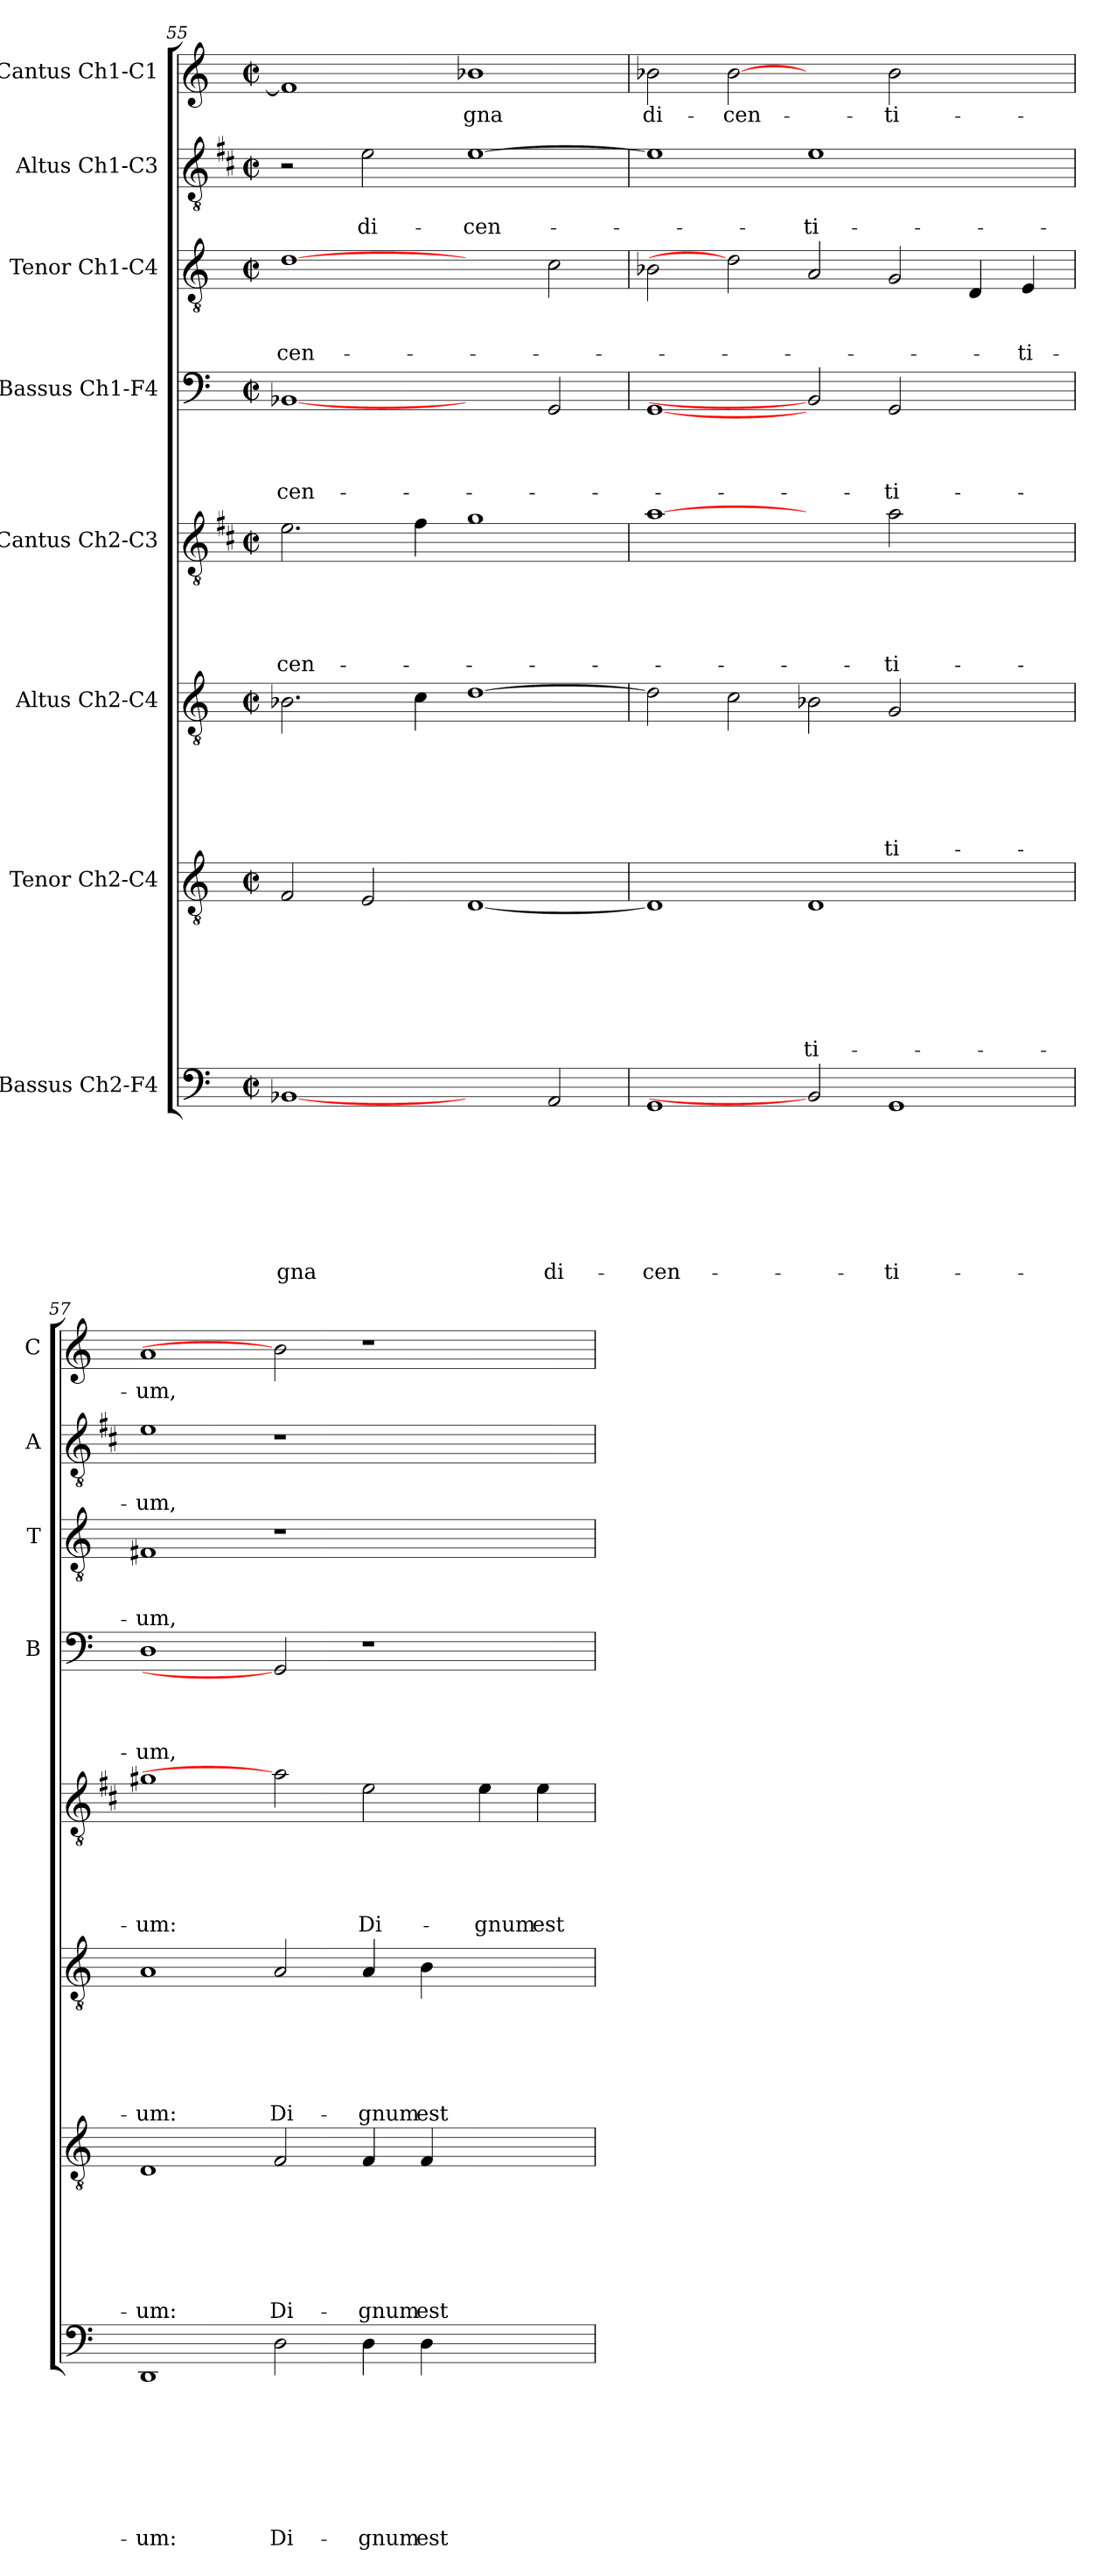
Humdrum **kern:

**kern	**text	**text	**text	**text	**text	**text	**text	**text	**kern	**text	**text	**text	**text	**text	**text	**text	**kern	**text	**text	**text	**text	**text	**text	**kern	**text	**text	**text	**text	**text	**kern	**text	**text	**text	**text	**kern	**text	**text	**text	**kern	**text	**text	**kern	**text
*part8	*part8	*part8	*part8	*part8	*part8	*part8	*part8	*part8	*part7	*part7	*part7	*part7	*part7	*part7	*part7	*part7	*part6	*part6	*part6	*part6	*part6	*part6	*part6	*part5	*part5	*part5	*part5	*part5	*part5	*part4	*part4	*part4	*part4	*part4	*part3	*part3	*part3	*part3	*part2	*part2	*part2	*part1	*part1
*staff8	*staff8	*staff8	*staff8	*staff8	*staff8	*staff8	*staff8	*staff8	*staff7	*staff7	*staff7	*staff7	*staff7	*staff7	*staff7	*staff7	*staff6	*staff6	*staff6	*staff6	*staff6	*staff6	*staff6	*staff5	*staff5	*staff5	*staff5	*staff5	*staff5	*staff4	*staff4	*staff4	*staff4	*staff4	*staff3	*staff3	*staff3	*staff3	*staff2	*staff2	*staff2	*staff1	*staff1
*I"Bassus Ch2-F4	*	*	*	*	*	*	*	*	*I"Tenor Ch2-C4	*	*	*	*	*	*	*	*I"Altus Ch2-C4	*	*	*	*	*	*	*I"Cantus Ch2-C3	*	*	*	*	*	*I"Bassus Ch1-F4	*	*	*	*	*I"Tenor Ch1-C4	*	*	*	*I"Altus Ch1-C3	*	*	*I"Cantus Ch1-C1	*
*	*	*	*	*	*	*	*	*	*	*	*	*	*	*	*	*	*	*	*	*	*	*	*	*	*	*	*	*	*	*I'B	*	*	*	*	*I'T	*	*	*	*I'A	*	*	*I'C	*
*clefF4	*	*	*	*	*	*	*	*	*clefGv2	*	*	*	*	*	*	*	*clefGv2	*	*	*	*	*	*	*clefGv2	*	*	*	*	*	*clefF4	*	*	*	*	*clefGv2	*	*	*	*clefGv2	*	*	*clefG2	*
*	*	*	*	*	*	*	*	*	*	*	*	*	*	*	*	*	*	*	*	*	*	*	*	*ITrd1c2	*	*	*	*	*	*	*	*	*	*	*	*	*	*	*ITrd1c2	*	*	*	*
*k[]	*	*	*	*	*	*	*	*	*k[]	*	*	*	*	*	*	*	*k[]	*	*	*	*	*	*	*k[]	*	*	*	*	*	*k[]	*	*	*	*	*k[]	*	*	*	*k[]	*	*	*k[]	*
*C:	*	*	*	*	*	*	*	*	*C:	*	*	*	*	*	*	*	*C:	*	*	*	*	*	*	*C:	*	*	*	*	*	*C:	*	*	*	*	*C:	*	*	*	*C:	*	*	*C:	*
*M2/2	*	*	*	*	*	*	*	*	*M2/2	*	*	*	*	*	*	*	*M2/2	*	*	*	*	*	*	*M2/2	*	*	*	*	*	*M2/2	*	*	*	*	*M2/2	*	*	*	*M2/2	*	*	*M2/2	*
*met(c|)	*	*	*	*	*	*	*	*	*met(c|)	*	*	*	*	*	*	*	*met(c|)	*	*	*	*	*	*	*met(c|)	*	*	*	*	*	*met(c|)	*	*	*	*	*met(c|)	*	*	*	*met(c|)	*	*	*met(c|)	*
=55	=55	=55	=55	=55	=55	=55	=55	=55	=55	=55	=55	=55	=55	=55	=55	=55	=55	=55	=55	=55	=55	=55	=55	=55	=55	=55	=55	=55	=55	=55	=55	=55	=55	=55	=55	=55	=55	=55	=55	=55	=55	=55	=55
!	!	!	!	!	!	!	!	!LO:LY:b	!	!	!	!	!	!	!	!	!	!	!	!	!	!	!	!	!	!	!	!	!LO:LY:b	!	!	!	!	!LO:LY:b	!	!	!	!LO:LY:b	!	!	!	!	!
[1BB-	.	.	.	.	.	.	.	-gna	2F/	.	.	.	.	.	.	.	2.B-X\	.	.	.	.	.	.	2.d\	.	.	.	.	-cen-	[1BB-X	.	.	.	-cen-	[1d	.	.	-cen-	2r	.	.	1f]	.
!	!	!	!	!	!	!	!	!	!	!	!	!	!	!	!	!	!	!	!	!	!	!	!	!	!	!	!	!	!	!	!	!	!	!	!	!	!	!	!	!	!LO:LY:b	!	!
.	.	.	.	.	.	.	.	.	2E/	.	.	.	.	.	.	.	.	.	.	.	.	.	.	.	.	.	.	.	.	.	.	.	.	.	.	.	.	.	2d\	.	di-	.	.
.	.	.	.	.	.	.	.	.	.	.	.	.	.	.	.	.	4c\	.	.	.	.	.	.	4e\	.	.	.	.	.	.	.	.	.	.	.	.	.	.	.	.	.	.	.
!	!	!	!	!	!	!	!	!	!	!	!	!	!	!	!	!	!	!	!	!	!	!	!	!	!	!	!	!	!	!	!	!	!	!	!	!	!	!	!	!	!LO:LY:b	!	!LO:LY:b
2ryy	.	.	.	.	.	.	.	.	[1D	.	.	.	.	.	.	.	[1d	.	.	.	.	.	.	1f	.	.	.	.	.	2ryy	.	.	.	.	2ryy	.	.	.	[1d	.	-cen-	1b-	-gna
!	!	!	!	!	!	!	!	!LO:LY:b	!	!	!	!	!	!	!	!	!	!	!	!	!	!	!	!	!	!	!	!	!	!	!	!	!	!	!	!	!	!	!	!	!	!	!
2AA/	.	.	.	.	.	.	.	di-	.	.	.	.	.	.	.	.	.	.	.	.	.	.	.	.	.	.	.	.	.	2GG/	.	.	.	.	2c\	.	.	.	.	.	.	.	.
=56	=56	=56	=56	=56	=56	=56	=56	=56	=56	=56	=56	=56	=56	=56	=56	=56	=56	=56	=56	=56	=56	=56	=56	=56	=56	=56	=56	=56	=56	=56	=56	=56	=56	=56	=56	=56	=56	=56	=56	=56	=56	=56	=56
!	!	!	!	!	!	!	!	!LO:LY:b	!	!	!	!	!	!	!	!	!	!	!	!	!	!	!	!	!	!	!	!	!	!	!	!	!	!	!	!	!	!	!	!	!	!	!LO:LY:b
1GG	.	.	.	.	.	.	.	-cen-	1D]	.	.	.	.	.	.	.	2d\]	.	.	.	.	.	.	[1g	.	.	.	.	.	[1GG	.	.	.	.	2B-X\	.	.	.	1d]	.	.	2b-\	di-
!	!	!	!	!	!	!	!	!	!	!	!	!	!	!	!	!	!	!	!	!	!	!	!	!	!	!	!	!	!	!	!	!	!	!	!	!	!	!	!	!	!	!	!LO:LY:b
.	.	.	.	.	.	.	.	.	.	.	.	.	.	.	.	.	2c\	.	.	.	.	.	.	.	.	.	.	.	.	.	.	.	.	.	2d]	.	.	.	.	.	.	[2b-	-cen-
!	!	!	!	!	!	!	!	!	!	!	!	!	!	!	!	!LO:LY:b	!	!	!	!	!	!	!	!	!	!	!	!	!	!	!	!	!	!	!	!	!	!	!	!	!LO:LY:b	!	!
2BB-]	.	.	.	.	.	.	.	.	1D	.	.	.	.	.	.	-ti-	2B-X\	.	.	.	.	.	.	2ryy	.	.	.	.	.	2BB-]	.	.	.	.	2A/	.	.	.	1d	.	-ti-	2ryy	.
!	!	!	!	!	!	!	!	!LO:LY:b	!	!	!	!	!	!	!	!	!	!	!	!	!	!	!LO:LY:b	!	!	!	!	!	!LO:LY:b	!	!	!	!	!LO:LY:b	!	!	!	!	!	!	!	!	!LO:LY:b
1GG	.	.	.	.	.	.	.	-ti-	.	.	.	.	.	.	.	.	2G/	.	.	.	.	.	-ti-	2g\	.	.	.	.	-ti-	2GG/	.	.	.	-ti-	2G/	.	.	.	.	.	.	2b-\	-ti-
.	.	.	.	.	.	.	.	.	2ryy	.	.	.	.	.	.	.	2ryy	.	.	.	.	.	.	2ryy	.	.	.	.	.	2ryy	.	.	.	.	4D/	.	.	.	2ryy	.	.	2ryy	.
!	!	!	!	!	!	!	!	!	!	!	!	!	!	!	!	!	!	!	!	!	!	!	!	!	!	!	!	!	!	!	!	!	!	!	!	!	!	!LO:LY:b	!	!	!	!	!
.	.	.	.	.	.	.	.	.	.	.	.	.	.	.	.	.	.	.	.	.	.	.	.	.	.	.	.	.	.	.	.	.	.	.	4E/	.	.	-ti-	.	.	.	.	.
!!LO:PB:g=z
=57	=57	=57	=57	=57	=57	=57	=57	=57	=57	=57	=57	=57	=57	=57	=57	=57	=57	=57	=57	=57	=57	=57	=57	=57	=57	=57	=57	=57	=57	=57	=57	=57	=57	=57	=57	=57	=57	=57	=57	=57	=57	=57	=57
!	!	!	!	!	!	!	!	!LO:LY:b	!	!	!	!	!	!	!	!LO:LY:b	!	!	!	!	!	!	!LO:LY:b	!	!	!	!	!	!LO:LY:b	!	!	!	!	!LO:LY:b	!	!	!	!LO:LY:b	!	!	!LO:LY:b	!	!LO:LY:b
1DD	.	.	.	.	.	.	.	-um:	1D	.	.	.	.	.	.	-um:	1A	.	.	.	.	.	-um:	1f#X	.	.	.	.	-um:	1D	.	.	.	-um,	1F#X	.	.	-um,	1d	.	-um,	1a	-um,
!	!	!	!	!	!	!	!	!LO:LY:b	!	!	!	!	!	!	!	!LO:LY:b	!	!	!	!	!	!	!LO:LY:b	!	!	!	!	!	!	!	!	!	!	!	!	!	!	!	!	!	!	!	!
2D\	.	.	.	.	.	.	.	Di-	2F/	.	.	.	.	.	.	Di-	2A/	.	.	.	.	.	Di-	2g]	.	.	.	.	.	2GG]	.	.	.	.	1r	.	.	.	1r	.	.	2b-]	.
!	!	!	!	!	!	!	!	!LO:LY:b	!	!	!	!	!	!	!	!LO:LY:b	!	!	!	!	!	!	!LO:LY:b	!	!	!	!	!	!LO:LY:b	!	!	!	!	!	!	!	!	!	!	!	!	!	!
4D\	.	.	.	.	.	.	.	-gnum	4F/	.	.	.	.	.	.	-gnum	4A/	.	.	.	.	.	-gnum	2d\	.	.	.	.	Di-	1r	.	.	.	.	.	.	.	.	.	.	.	1r	.
!	!	!	!	!	!	!	!	!LO:LY:b	!	!	!	!	!	!	!	!LO:LY:b	!	!	!	!	!	!	!LO:LY:b	!	!	!	!	!	!	!	!	!	!	!	!	!	!	!	!	!	!	!	!
4D\	.	.	.	.	.	.	.	est	4F/	.	.	.	.	.	.	est	4B\	.	.	.	.	.	est	.	.	.	.	.	.	.	.	.	.	.	.	.	.	.	.	.	.	.	.
!	!	!	!	!	!	!	!	!	!	!	!	!	!	!	!	!	!	!	!	!	!	!	!	!	!	!	!	!	!LO:LY:b	!	!	!	!	!	!	!	!	!	!	!	!	!	!
2ryy	.	.	.	.	.	.	.	.	2ryy	.	.	.	.	.	.	.	2ryy	.	.	.	.	.	.	4d\	.	.	.	.	-gnum	.	.	.	.	.	2ryy	.	.	.	2ryy	.	.	.	.
!	!	!	!	!	!	!	!	!	!	!	!	!	!	!	!	!	!	!	!	!	!	!	!	!	!	!	!	!	!LO:LY:b	!	!	!	!	!	!	!	!	!	!	!	!	!	!
.	.	.	.	.	.	.	.	.	.	.	.	.	.	.	.	.	.	.	.	.	.	.	.	4d\	.	.	.	.	est	.	.	.	.	.	.	.	.	.	.	.	.	.	.
=	=	=	=	=	=	=	=	=	=	=	=	=	=	=	=	=	=	=	=	=	=	=	=	=	=	=	=	=	=	=	=	=	=	=	=	=	=	=	=	=	=	=	=
*-	*-	*-	*-	*-	*-	*-	*-	*-	*-	*-	*-	*-	*-	*-	*-	*-	*-	*-	*-	*-	*-	*-	*-	*-	*-	*-	*-	*-	*-	*-	*-	*-	*-	*-	*-	*-	*-	*-	*-	*-	*-	*-	*-
